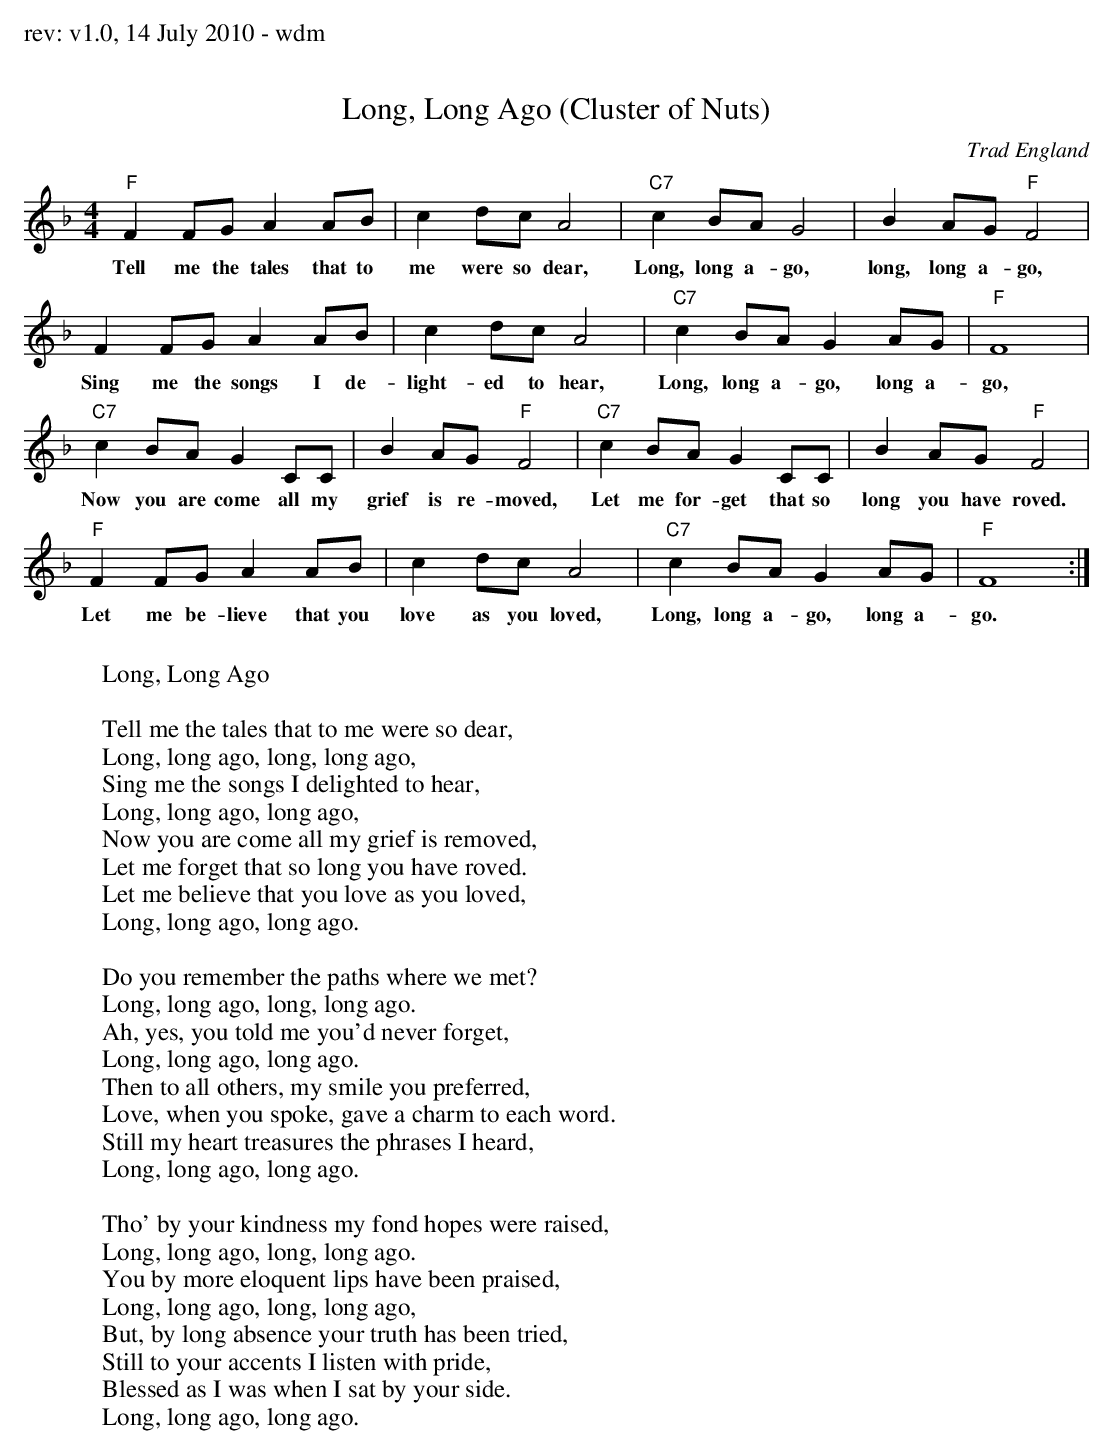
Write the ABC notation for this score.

X:1
T: Long, Long Ago (Cluster of Nuts)
O: Trad England
M: 4/4
L: 1/8
K:F
"F" F2 FG A2 AB | c2 dc A4    | "C7"c2 BA   G4  | B2 AG "F"F4 |
w:Tell me the tales that to me were so dear, Long, long a-go, long, long a-go,
F2 FG A2 AB | c2 dc A4    | "C7"c2 BAG2 AG  | "F"F8 |
w:Sing me the songs I de-light-ed to hear, Long, long a-go, long a-go,
"C7"c2 BA G2 CC | B2 AG "F"F4 | "C7"c2 BA G2 CC  | B2 AG "F"F4 |
w:Now you are come all my grief is re-moved, Let me for-get that so long you have roved.
"F" F2 FG A2 AB | c2 dc A4    | "C7"c2 BA G2 AG | "F"F8:|
w:Let me be-lieve that you love as you loved,  Long, long a-go, long a-go.
W:
W:Long, Long Ago
W:
W:Tell me the tales that to me were so dear,
W:Long, long ago, long, long ago,
W:Sing me the songs I delighted to hear,
W:Long, long ago, long ago,
W:Now you are come all my grief is removed,
W:Let me forget that so long you have roved.
W:Let me believe that you love as you loved,
W:Long, long ago, long ago.
W:
W:Do you remember the paths where we met?
W:Long, long ago, long, long ago.
W:Ah, yes, you told me you'd never forget,
W:Long, long ago, long ago.
W:Then to all others, my smile you preferred,
W:Love, when you spoke, gave a charm to each word.
W:Still my heart treasures the phrases I heard,
W:Long, long ago, long ago.
W:
W:Tho' by your kindness my fond hopes were raised,
W:Long, long ago, long, long ago.
W:You by more eloquent lips have been praised,
W:Long, long ago, long, long ago,
W:But, by long absence your truth has been tried,
W:Still to your accents I listen with pride,
W:Blessed as I was when I sat by your side.
W:Long, long ago, long ago.
